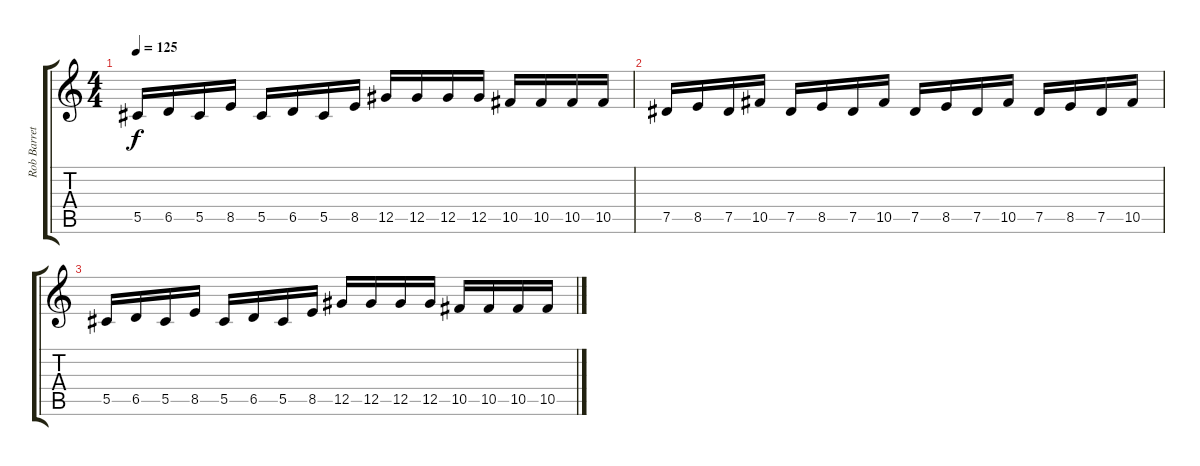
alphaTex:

\track ("Rob Barrett" "Rob Barret") {instrument distortionguitar}
\staff {score tabs}
\tuning (Eb4 Bb3 Gb3 Db3 Ab2 Db2) {hide}
\ts (4 4)
\tempo 125
\clef g2
\ks c
5.5.16{dy f} 6.5.16 5.5.16 8.5.16 5.5.16 6.5.16 5.5.16 8.5.16 12.5.16 12.5.16 12.5.16 12.5.16 10.5.16 10.5.16 10.5.16 10.5.16 |
7.5.16 8.5.16 7.5.16 10.5.16 7.5.16 8.5.16 7.5.16 10.5.16 7.5.16 8.5.16 7.5.16 10.5.16 7.5.16 8.5.16 7.5.16 10.5.16 |
5.5.16 6.5.16 5.5.16 8.5.16 5.5.16 6.5.16 5.5.16 8.5.16 12.5.16 12.5.16 12.5.16 12.5.16 10.5.16 10.5.16 10.5.16 10.5.16
